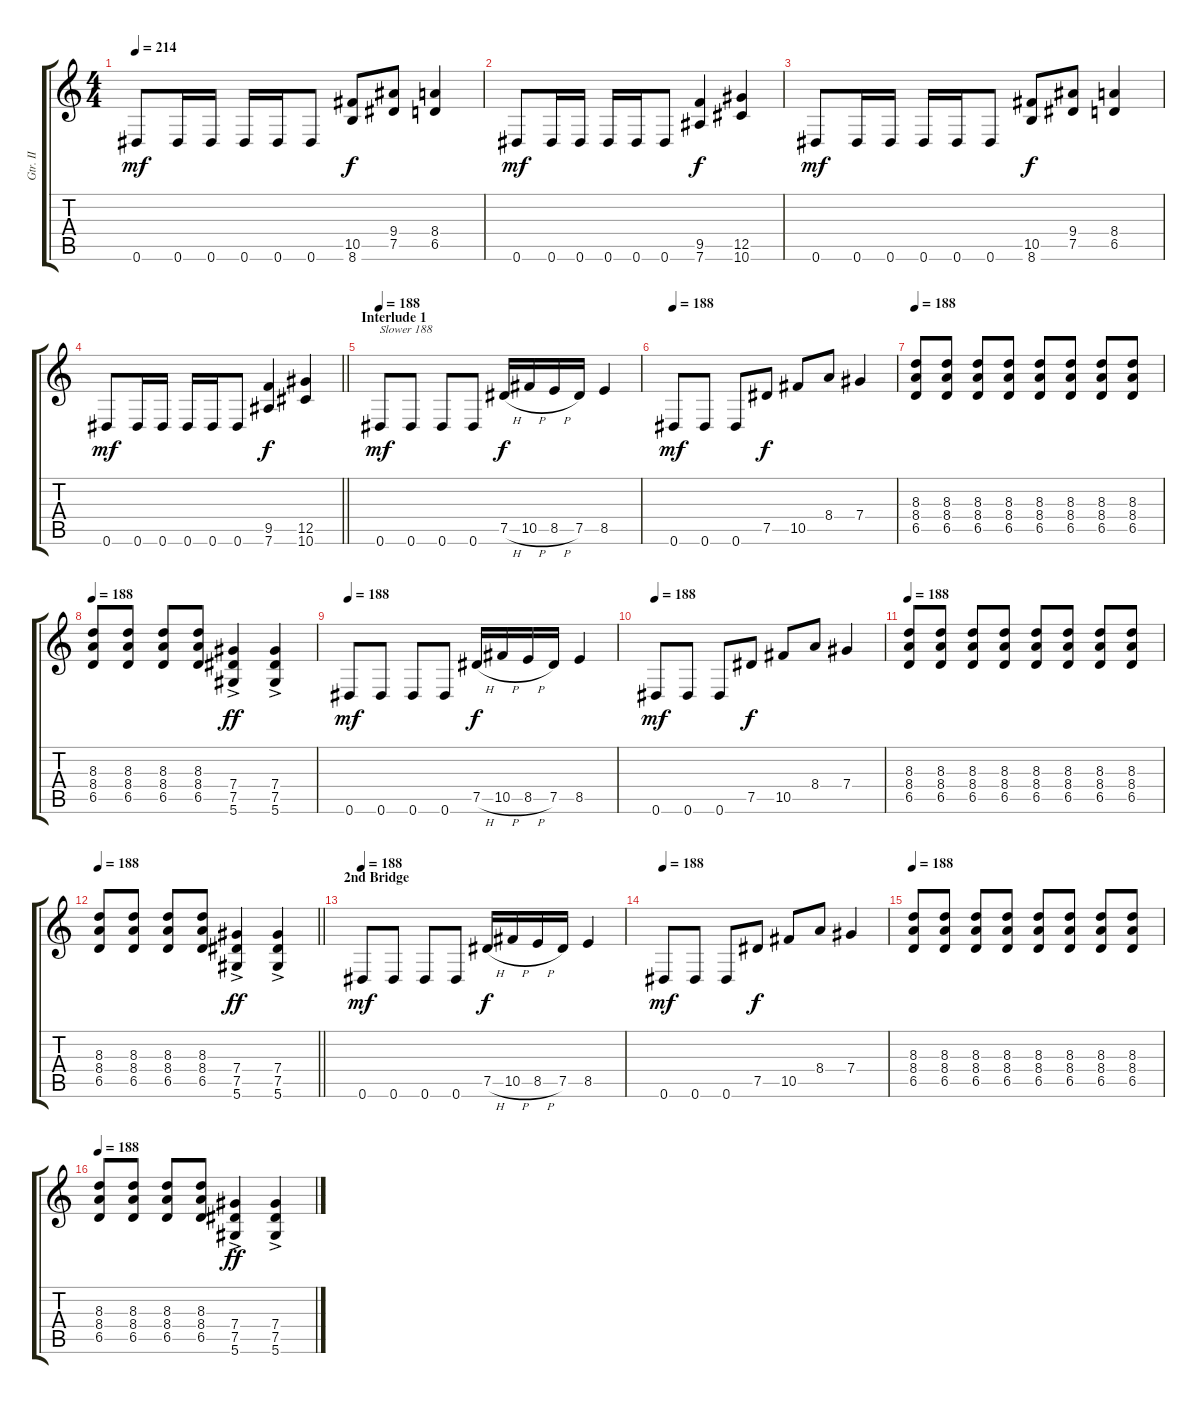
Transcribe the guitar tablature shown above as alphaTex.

\track ("Gtr. II" "Gtr. II") {instrument overdrivenguitar}
\staff {score tabs}
\tuning (Eb4 Bb3 Gb3 Db3 Ab2 Eb2) {hide}
\ts (4 4)
\tempo 214
\clef g2
\ks c
0.6.8{dy mf} 0.6.16 0.6.16 0.6.16 0.6.16 0.6.8 (10.5 8.6).8{dy f} (9.4 7.5).8 (8.4 6.5).4 |
0.6.8{dy mf} 0.6.16 0.6.16 0.6.16 0.6.16 0.6.8 (9.5 7.6).4{dy f} (12.5 10.6).4 |
0.6.8{dy mf} 0.6.16 0.6.16 0.6.16 0.6.16 0.6.8 (10.5 8.6).8{dy f} (9.4 7.5).8 (8.4 6.5).4 |
\barLineRight lightlight
0.6.8{dy mf} 0.6.16 0.6.16 0.6.16 0.6.16 0.6.8 (9.5 7.6).4{dy f} (12.5 10.6).4 |
\section ("" "Interlude 1")
\tempo 188
0.6.8{txt "Slower 188" dy mf} 0.6.8 0.6.8 0.6.8 7.5{h}.16{dy f} 10.5{h}.16 8.5{h}.16 7.5.16 8.5.4 |
\tempo 188
0.6.8{dy mf} 0.6.8 0.6.8 7.5.8{dy f} 10.5.8 8.4.8 7.4.4 |
\tempo 188
(8.3 8.4 6.5).8 (8.3 8.4 6.5).8 (8.3 8.4 6.5).8 (8.3 8.4 6.5).8 (8.3 8.4 6.5).8 (8.3 8.4 6.5).8 (8.3 8.4 6.5).8 (8.3 8.4 6.5).8 |
\tempo 188
(8.3 8.4 6.5).8 (8.3 8.4 6.5).8 (8.3 8.4 6.5).8 (8.3 8.4 6.5).8 (7.4 7.5 5.6{ac}).4{dy ff} (7.4 7.5{ac} 5.6).4 |
\tempo 188
0.6.8{dy mf} 0.6.8 0.6.8 0.6.8 7.5{h}.16{dy f} 10.5{h}.16 8.5{h}.16 7.5.16 8.5.4 |
\tempo 188
0.6.8{dy mf} 0.6.8 0.6.8 7.5.8{dy f} 10.5.8 8.4.8 7.4.4 |
\tempo 188
(8.3 8.4 6.5).8 (8.3 8.4 6.5).8 (8.3 8.4 6.5).8 (8.3 8.4 6.5).8 (8.3 8.4 6.5).8 (8.3 8.4 6.5).8 (8.3 8.4 6.5).8 (8.3 8.4 6.5).8 |
\tempo 188
\barLineRight lightlight
(8.3 8.4 6.5).8 (8.3 8.4 6.5).8 (8.3 8.4 6.5).8 (8.3 8.4 6.5).8 (7.4 7.5 5.6{ac}).4{dy ff} (7.4 7.5{ac} 5.6).4 |
\section ("" "2nd Bridge")
\tempo 188
0.6.8{dy mf} 0.6.8 0.6.8 0.6.8 7.5{h}.16{dy f} 10.5{h}.16 8.5{h}.16 7.5.16 8.5.4 |
\tempo 188
0.6.8{dy mf} 0.6.8 0.6.8 7.5.8{dy f} 10.5.8 8.4.8 7.4.4 |
\tempo 188
(8.3 8.4 6.5).8 (8.3 8.4 6.5).8 (8.3 8.4 6.5).8 (8.3 8.4 6.5).8 (8.3 8.4 6.5).8 (8.3 8.4 6.5).8 (8.3 8.4 6.5).8 (8.3 8.4 6.5).8 |
\tempo 188
(8.3 8.4 6.5).8 (8.3 8.4 6.5).8 (8.3 8.4 6.5).8 (8.3 8.4 6.5).8 (7.4 7.5 5.6{ac}).4{dy ff} (7.4 7.5{ac} 5.6).4
